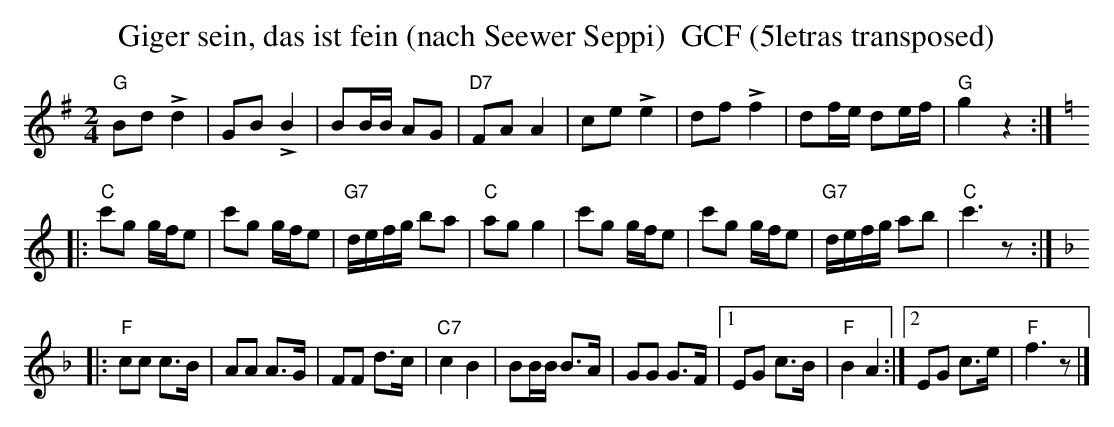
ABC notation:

X:1
T:Giger sein, das ist fein (nach Seewer Seppi)  GCF (5letras transposed)
M:2/4
L:1/16
K:G transpose=3 %%MIDI gchordon
"G"B2d2 !>!d4 | G2B2 !>!B4 | B2BB A2G2 | "D7"F2A2A4 | c2e2!>!e4 | d2f2 !>!f4 | \
d2fe d2ef | "G"g4z4:: [K:C]
"C"c'2g2 gfe2 | c'2g2 gfe2 | "G7"defg b2a2 | "C"a2g2g4 | \
c'2g2 gfe2 | c'2g2 gfe2 | "G7"defg a2b2 | "C"c'6z2:: [K:F]
 "F"c2c2 c3B | A2A2 A3G | F2F2 d3c  | \
"C7"c4B4 | B2BB B3A | G2G2 G3F |1 E2G2 c3B | "F"B4A4 :|2 E2G2 c3e | "F"f6z2 |]
